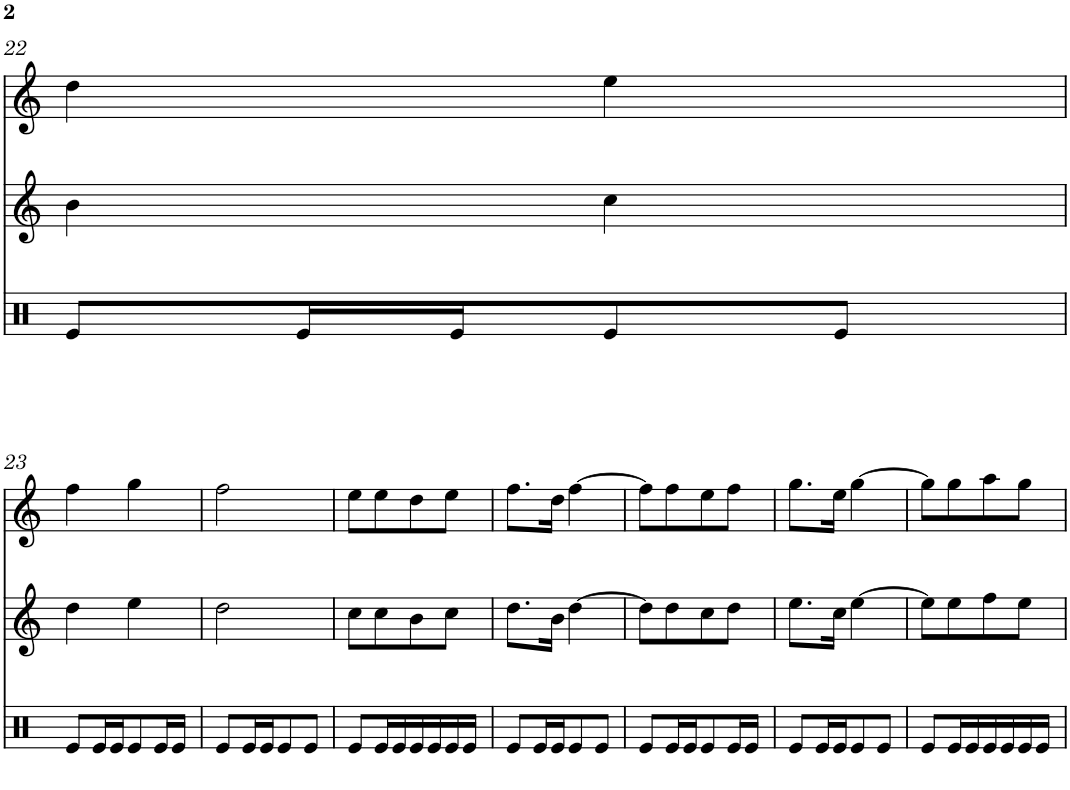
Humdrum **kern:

**kern	**kern	**kern
*part3	*part2	*part1
*staff3	*staff2	*staff1
*I"Timbal	*I"Gralla 2	*I"Gralla 1
!!LO:PB:g=z
*clefX	*clefG2	*clefG2
*k[]	*k[]	*k[]
*M3/8	*M3/8	*M3/8
=22	=22	=22
8e/L	4b\	4dd\
16e/L	.	.
16e/J	.	.
8e/	[8cc\	[8ee\
8e/J	8ryy	8ryy
!!LO:LB:g=z
=23	=23	=23
8e/L	4dd\	4ff\
16e/L	.	.
16e/J	.	.
8e/	8cc\]	8ee\]
16e/L	[8ee\	[8gg\
16e/JJ	.	.
=24	=24	=24
8e/L	[4.dd\	[4.ff\
16e/L	.	.
16e/J	.	.
8e/	.	.
8e/J	8ee\]	8gg\]
=25	=25	=25
8e/L	8cc\L	8ee\L
16e/L	8dd\]	8ff\]
16e/	.	.
16e/	8cc\	8ee\
16e/	.	.
16e/	8b\	8dd\
16e/JJ	.	.
8ryy	8cc\J	8ee\J
=26	=26	=26
8e/L	8.dd\L	8.ff\L
16e/L	.	.
16e/J	16b\Jk	16dd\Jk
8e/	[8dd\	[8ff\
8e/J	8ryy	8ryy
=27	=27	=27
8e/L	8dd\L]	8ff\L]
16e/L	8dd\_	8ff\_
16e/J	.	.
8e/	8dd\	8ff\
16e/L	8cc\	8ee\
16e/JJ	.	.
8ryy	8dd\J	8ff\J
=28	=28	=28
8e/L	8.ee\L	8.gg\L
16e/L	.	.
16e/J	16cc\Jk	16ee\Jk
8e/	[8ee\	[8gg\
8e/J	8ryy	8ryy
=29	=29	=29
8e/L	8ee\L]	8gg\L]
16e/L	8ee\_	8gg\_
16e/	.	.
16e/	8ee\	8gg\
16e/	.	.
16e/	8ff\	8aa\
16e/JJ	.	.
8ryy	8ee\J	8gg\J
=	=	=
*-	*-	*-
